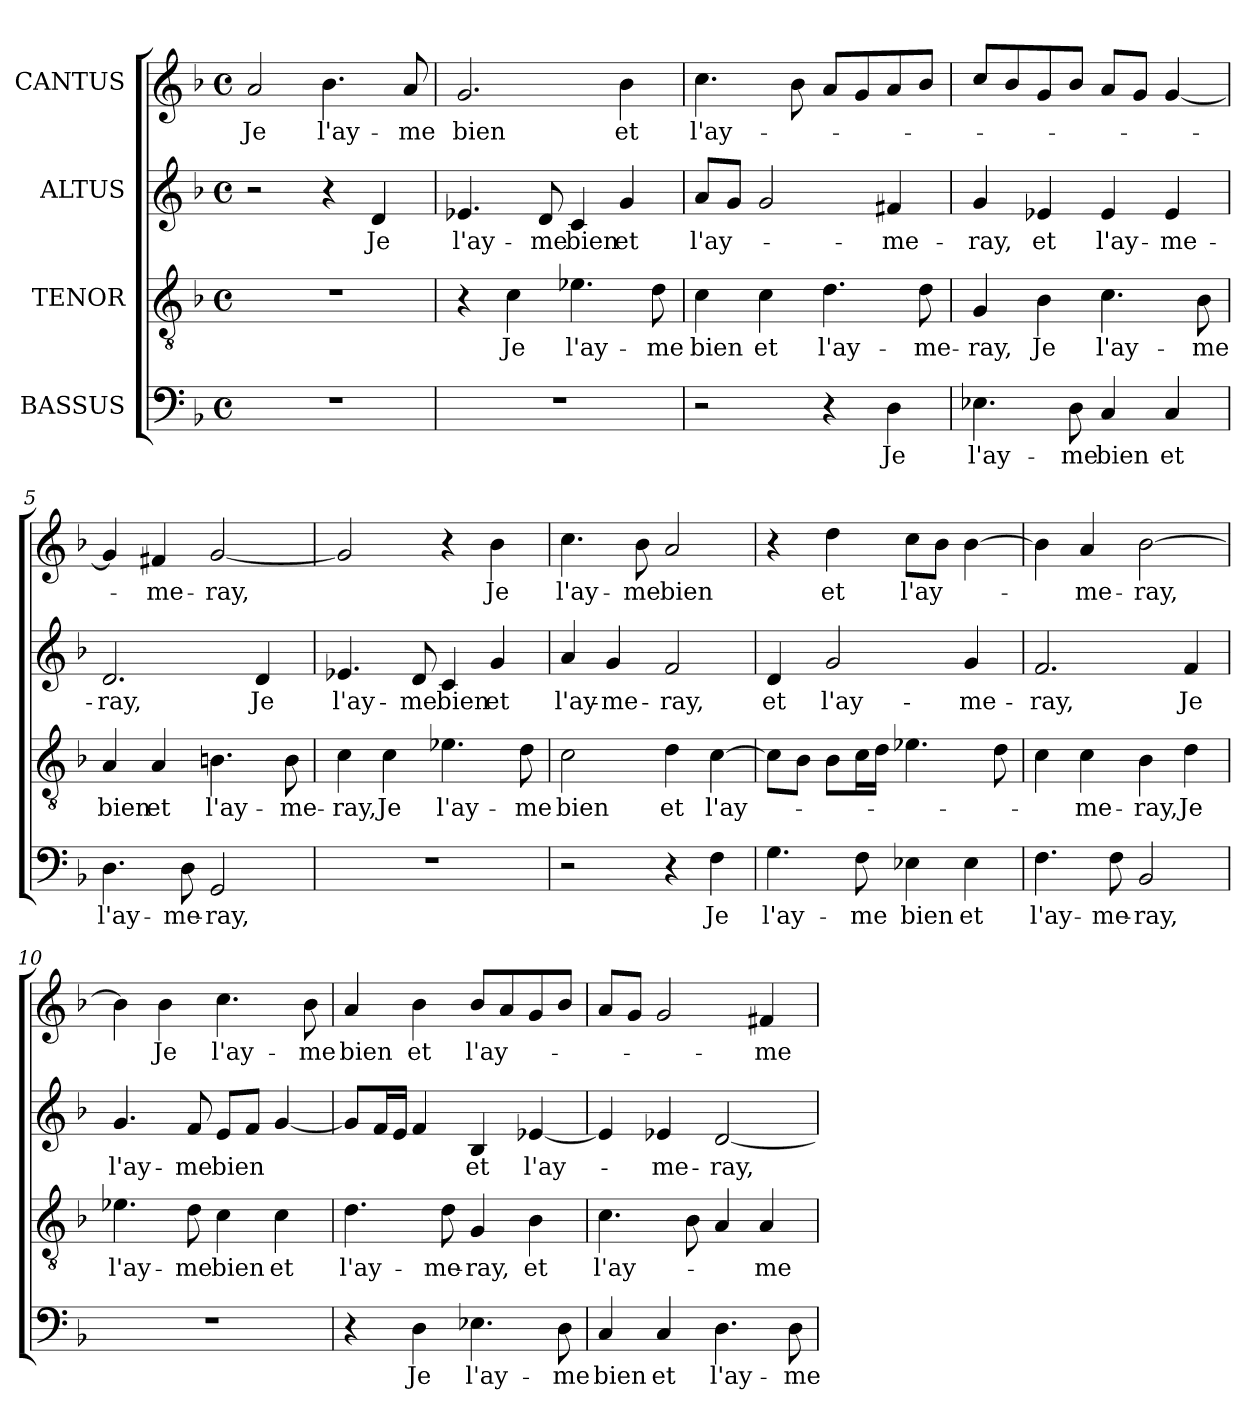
**kern	**text	**kern	**text	**kern	**text	**kern	**text
*part4	*part4	*part3	*part3	*part2	*part2	*part1	*part1
*staff4	*staff4	*staff3	*staff3	*staff2	*staff2	*staff1	*staff1
*I"BASSUS	*	*I"TENOR	*	*I"ALTUS	*	*I"CANTUS	*
*clefF4	*	*clefGv2	*	*clefG2	*	*clefG2	*
*k[b-]	*	*k[b-]	*	*k[b-]	*	*k[b-]	*
*F:	*	*F:	*	*F:	*	*F:	*
*M4/4	*	*M4/4	*	*M4/4	*	*M4/4	*
*met(c)	*	*met(c)	*	*met(c)	*	*met(c)	*
=1	=1	=1	=1	=1	=1	=1	=1
1r	.	1r	.	2r	.	2a/	Je
.	.	.	.	4r	.	4.b-\	l'ay-
.	.	.	.	4d/	Je	.	.
.	.	.	.	.	.	8a/	-me
=2	=2	=2	=2	=2	=2	=2	=2
1r	.	4r	.	4.e-X/	l'ay-	2.g/	bien
.	.	4c\	Je	.	.	.	.
.	.	.	.	8d/	-me	.	.
.	.	4.e-X\	l'ay-	4c/	bien	.	.
.	.	.	.	4g/	et	4b-\	et
.	.	8d\	-me	.	.	.	.
=3	=3	=3	=3	=3	=3	=3	=3
2r	.	4c\	bien	8a/L	l'ay-	4.cc\	l'ay-
.	.	.	.	8g/J	.	.	.
.	.	4c\	et	2g/	.	.	.
.	.	.	.	.	.	8b-\	.
4r	.	4.d\	l'ay-	.	.	8a/L	.
.	.	.	.	.	.	8g/	.
4D\	Je	.	.	4f#X/	-me-	8a/	.
.	.	8d\	-me-	.	.	8b-/J	.
=4	=4	=4	=4	=4	=4	=4	=4
4.E-X\	l'ay-	4G/	-ray,	4g/	-ray,	8cc/L	.
.	.	.	.	.	.	8b-/	.
.	.	4B-\	Je	4e-X/	et	8g/	.
8D\	-me	.	.	.	.	8b-/J	.
4C/	bien	4.c\	l'ay-	4e-/	l'ay-	8a/L	.
.	.	.	.	.	.	8g/J	.
4C/	et	.	.	4e-/	-me-	[4g/	.
.	.	8B-\	-me	.	.	.	.
=5	=5	=5	=5	=5	=5	=5	=5
4.D\	l'ay-	4A/	bien	2.d/	-ray,	4g/]	.
.	.	4A/	et	.	.	4f#X/	-me-
8D\	-me-	.	.	.	.	.	.
2GG/	-ray,	4.Bn\	l'ay-	.	.	[2g/	-ray,
.	.	.	.	4d/	Je	.	.
.	.	8B\	-me-	.	.	.	.
!!LO:LB:g=z
=6	=6	=6	=6	=6	=6	=6	=6
1r	.	4c\	-ray,	4.e-X/	l'ay-	2g/]	.
.	.	4c\	Je	.	.	.	.
.	.	.	.	8d/	-me	.	.
.	.	4.e-X\	l'ay-	4c/	bien	4r	.
.	.	.	.	4g/	et	4b-\	Je
.	.	8d\	-me	.	.	.	.
=7	=7	=7	=7	=7	=7	=7	=7
2r	.	2c\	bien	4a/	l'ay-	4.cc\	l'ay-
.	.	.	.	4g/	-me-	.	.
.	.	.	.	.	.	8b-\	-me
4r	.	4d\	et	2f/	-ray,	2a/	bien
4F\	Je	[4c\	l'ay-	.	.	.	.
=8	=8	=8	=8	=8	=8	=8	=8
4.G\	l'ay-	8c\L]	.	4d/	et	4r	.
.	.	8B-\J	.	.	.	.	.
.	.	8B-\L	.	2g/	l'ay-	4dd\	et
8F\	-me	16c\L	.	.	.	.	.
.	.	16d\JJ	.	.	.	.	.
4E-X\	bien	4.e-X\	.	.	.	8cc\L	l'ay-
.	.	.	.	.	.	8b-\J	.
4E-\	et	.	.	4g/	-me-	[4b-\	.
.	.	8d\	.	.	.	.	.
=9	=9	=9	=9	=9	=9	=9	=9
4.F\	l'ay-	4c\	.	2.f/	-ray,	4b-\]	.
.	.	4c\	-me-	.	.	4a/	-me-
8F\	-me-	.	.	.	.	.	.
2BB-/	-ray,	4B-\	-ray,	.	.	[2b-\	-ray,
.	.	4d\	Je	4f/	Je	.	.
=10	=10	=10	=10	=10	=10	=10	=10
1r	.	4.e-X\	l'ay-	4.g/	l'ay-	4b-\]	.
.	.	.	.	.	.	4b-\	Je
.	.	8d\	-me	8f/	-me	.	.
.	.	4c\	bien	8e/L	bien	4.cc\	l'ay-
.	.	.	.	8f/J	.	.	.
.	.	4c\	et	[4g/	.	.	.
.	.	.	.	.	.	8b-\	-me
=11	=11	=11	=11	=11	=11	=11	=11
4r	.	4.d\	l'ay-	8g/L]	.	4a/	bien
.	.	.	.	16f/L	.	.	.
.	.	.	.	16e/JJ	.	.	.
4D\	Je	.	.	4f/	.	4b-\	et
.	.	8d\	-me-	.	.	.	.
4.E-X\	l'ay-	4G/	-ray,	4B-/	et	8b-/L	l'ay-
.	.	.	.	.	.	8a/	.
.	.	4B-\	et	[4e-X/	l'ay-	8g/	.
8D\	-me	.	.	.	.	8b-/J	.
!!LO:LB:g=z
=12	=12	=12	=12	=12	=12	=12	=12
4C/	bien	4.c\	l'ay-	4e-/]	.	8a/L	.
.	.	.	.	.	.	8g/J	.
4C/	et	.	.	4e-X/	-me-	2g/	.
.	.	8B-\	.	.	.	.	.
4.D\	l'ay-	4A/	.	[2d/	-ray,	.	.
.	.	4A/	-me-	.	.	4f#X/	-me-
8D\	-me-	.	.	.	.	.	.
=	=	=	=	=	=	=	=
*-	*-	*-	*-	*-	*-	*-	*-
